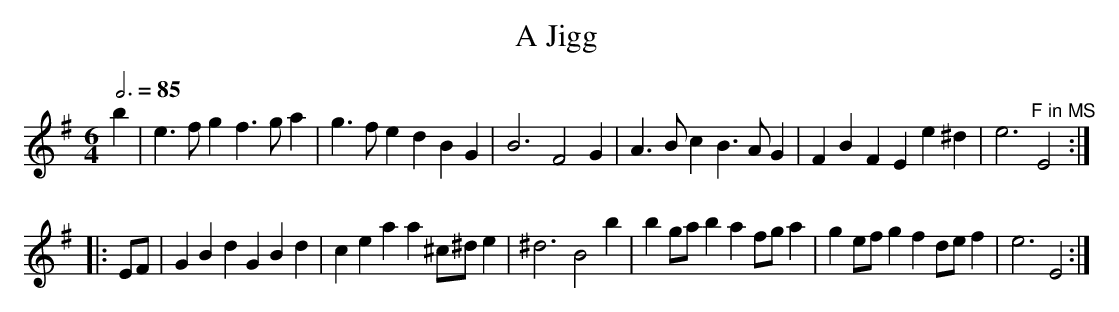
X:1
T:Jigg, A
M:6/4
L:1/4
Q:3/4=85
K:G
b|e>fgf>ga|g>fedBG|B3F2G|A>BcB>AG|FBFEe^d|e3"^F in MS"E2:|
|:E/F/|GBdGBd|ceaa^c/^d/e|^d3B2b|bg/a/b af/g/a|ge/f/g fd/e/f|e3E2:|
